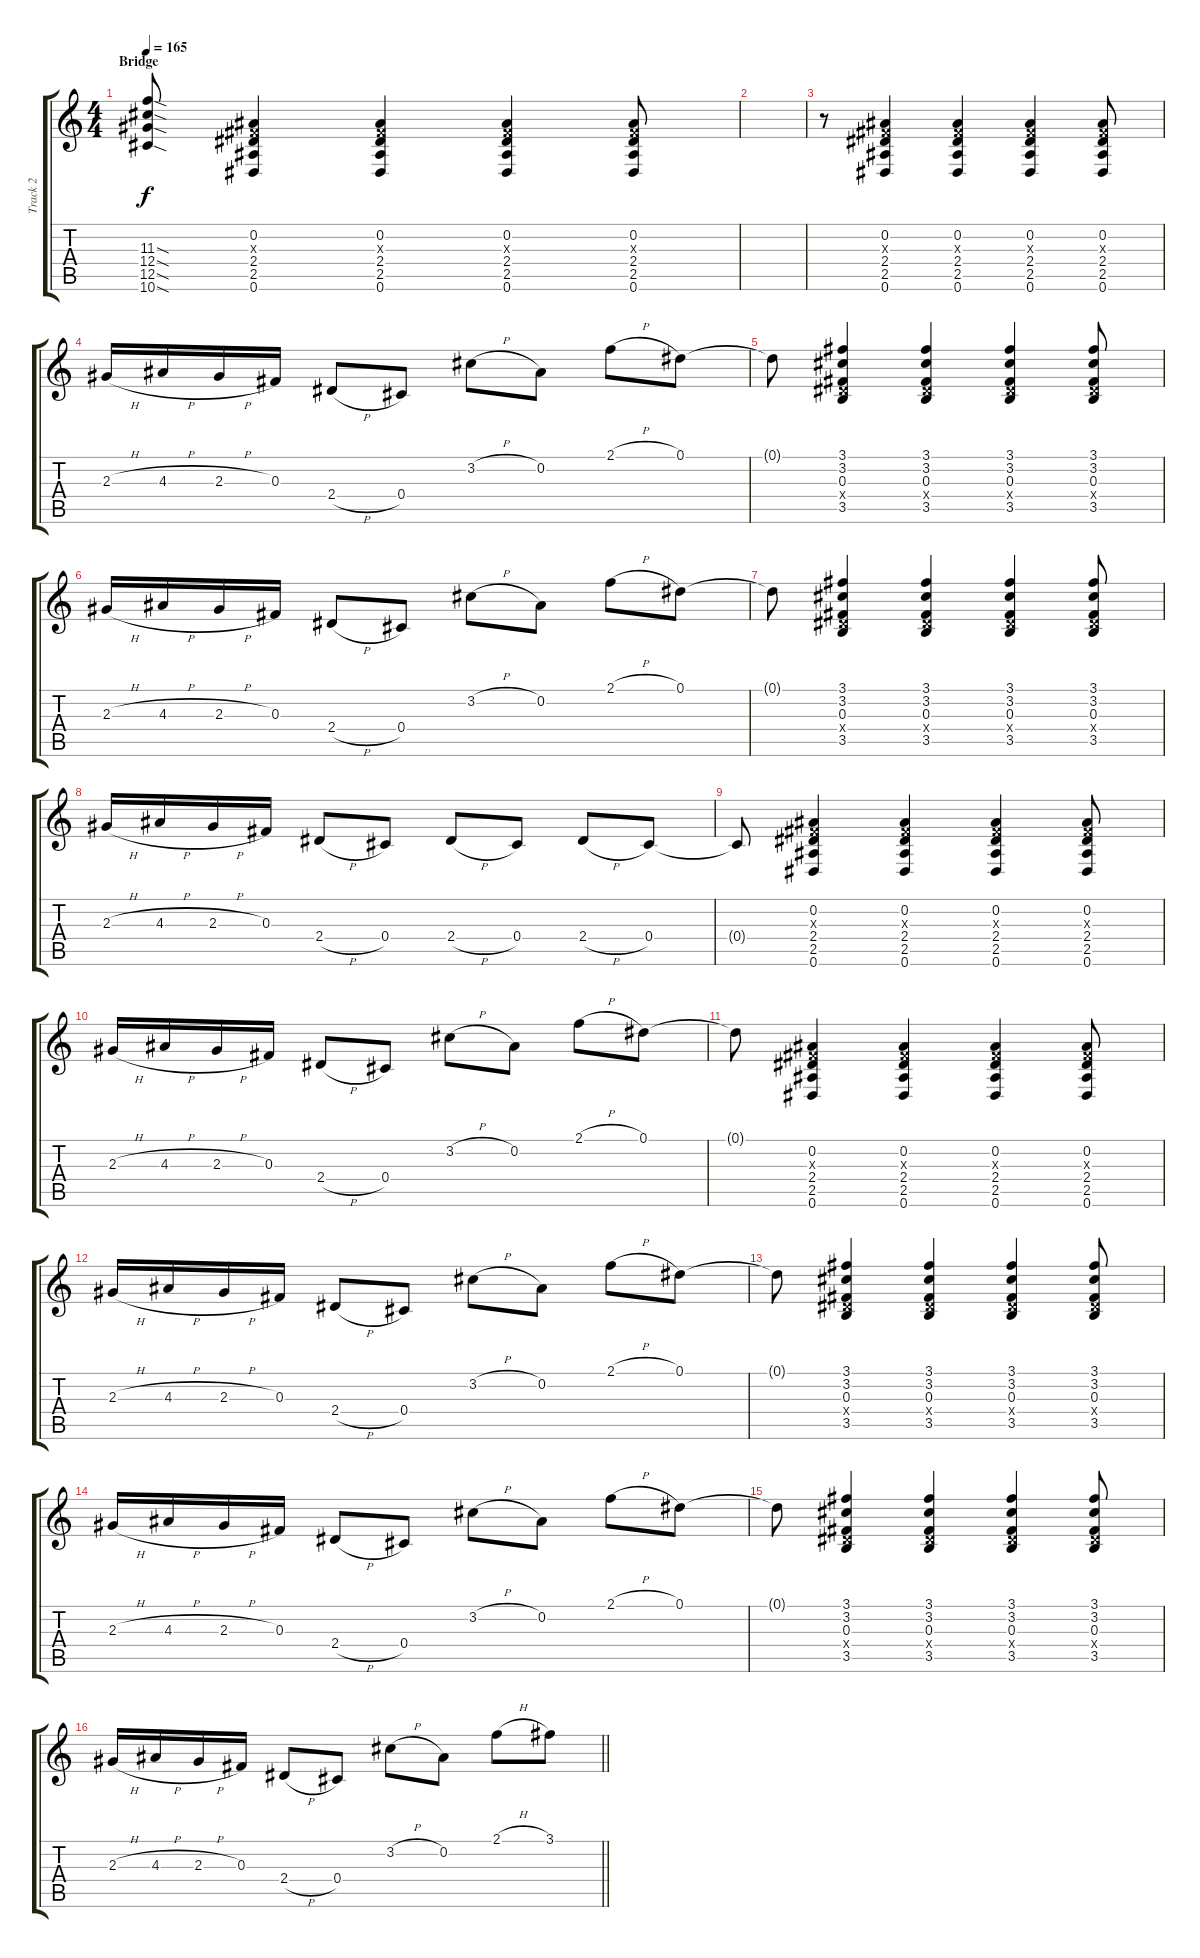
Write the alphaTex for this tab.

\track ("Track 2" "Track 2") {instrument distortionguitar}
\staff {score tabs}
\tuning (Eb4 Bb3 Gb3 Db3 Ab2 Eb2) {hide}
\ts (4 4)
\section ("" "Bridge")
\tempo 165
\clef g2
\ks c
(11.3{sod t} 12.4{sod t} 12.5{sod t} 10.6{sod t}).8{dy f} (0.2 0.3{x} 2.4 2.5 0.6).4 (0.2 0.3{x} 2.4 2.5 0.6).4 (0.2 0.3{x} 2.4 2.5 0.6).4 (0.2 0.3{x} 2.4 2.5 0.6).8 |
|
r.8 (0.2 0.3{x} 2.4 2.5 0.6).4 (0.2 0.3{x} 2.4 2.5 0.6).4 (0.2 0.3{x} 2.4 2.5 0.6).4 (0.2 0.3{x} 2.4 2.5 0.6).8 |
2.3{h}.16 4.3{h}.16 2.3{h}.16 0.3.16 2.4{h}.8 0.4.8 3.2{h}.8 0.2.8 2.1{h}.8 0.1.8 |
0.1{t}.8 (3.1 3.2 0.3 2.4{x} 3.5).4 (3.1 3.2 0.3 2.4{x} 3.5).4 (3.1 3.2 0.3 2.4{x} 3.5).4 (3.1 3.2 0.3 2.4{x} 3.5).8 |
2.3{h}.16 4.3{h}.16 2.3{h}.16 0.3.16 2.4{h}.8 0.4.8 3.2{h}.8 0.2.8 2.1{h}.8 0.1.8 |
0.1{t}.8 (3.1 3.2 0.3 2.4{x} 3.5).4 (3.1 3.2 0.3 2.4{x} 3.5).4 (3.1 3.2 0.3 2.4{x} 3.5).4 (3.1 3.2 0.3 2.4{x} 3.5).8 |
2.3{h}.16 4.3{h}.16 2.3{h}.16 0.3.16 2.4{h}.8 0.4.8 2.4{h}.8 0.4.8 2.4{h}.8 0.4.8 |
0.4{t}.8 (0.2 0.3{x} 2.4 2.5 0.6).4 (0.2 0.3{x} 2.4 2.5 0.6).4 (0.2 0.3{x} 2.4 2.5 0.6).4 (0.2 0.3{x} 2.4 2.5 0.6).8 |
2.3{h}.16 4.3{h}.16 2.3{h}.16 0.3.16 2.4{h}.8 0.4.8 3.2{h}.8 0.2.8 2.1{h}.8 0.1.8 |
0.1{t}.8 (0.2 0.3{x} 2.4 2.5 0.6).4 (0.2 0.3{x} 2.4 2.5 0.6).4 (0.2 0.3{x} 2.4 2.5 0.6).4 (0.2 0.3{x} 2.4 2.5 0.6).8 |
2.3{h}.16 4.3{h}.16 2.3{h}.16 0.3.16 2.4{h}.8 0.4.8 3.2{h}.8 0.2.8 2.1{h}.8 0.1.8 |
0.1{t}.8 (3.1 3.2 0.3 2.4{x} 3.5).4 (3.1 3.2 0.3 2.4{x} 3.5).4 (3.1 3.2 0.3 2.4{x} 3.5).4 (3.1 3.2 0.3 2.4{x} 3.5).8 |
2.3{h}.16 4.3{h}.16 2.3{h}.16 0.3.16 2.4{h}.8 0.4.8 3.2{h}.8 0.2.8 2.1{h}.8 0.1.8 |
0.1{t}.8 (3.1 3.2 0.3 2.4{x} 3.5).4 (3.1 3.2 0.3 2.4{x} 3.5).4 (3.1 3.2 0.3 2.4{x} 3.5).4 (3.1 3.2 0.3 2.4{x} 3.5).8 |
\barLineRight lightlight
2.3{h}.16 4.3{h}.16 2.3{h}.16 0.3.16 2.4{h}.8 0.4.8 3.2{h}.8 0.2.8 2.1{h}.8 3.1.8
